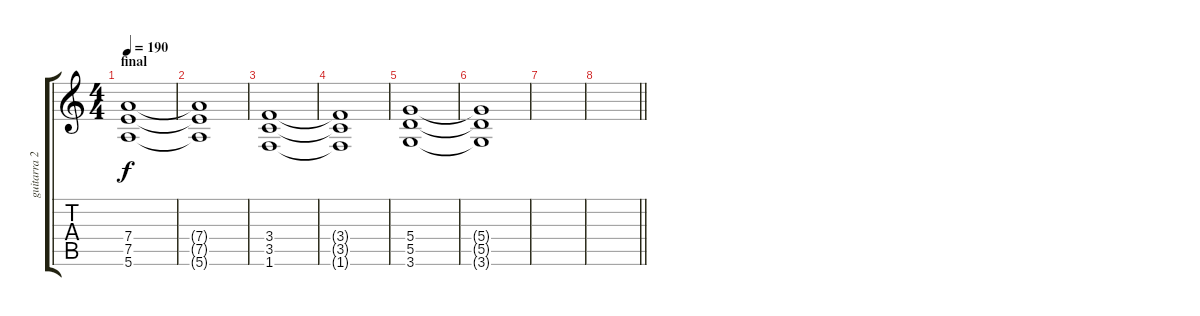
\track ("guitarra 2" "guitarra 2") {instrument distortionguitar}
\staff {score tabs}
\tuning (E4 B3 G3 D3 A2 E2) {hide}
\ts (4 4)
\section ("" "final")
\tempo 190
\clef g2
\ks c
(7.4 7.5 5.6).1{dy f} |
(7.4{t} 7.5{t} 5.6{t}).1 |
(3.4 3.5 1.6).1 |
(3.4{t} 3.5{t} 1.6{t}).1 |
(5.4 5.5 3.6).1 |
(5.4{t} 5.5{t} 3.6{t}).1 |
|
\barLineRight lightlight
